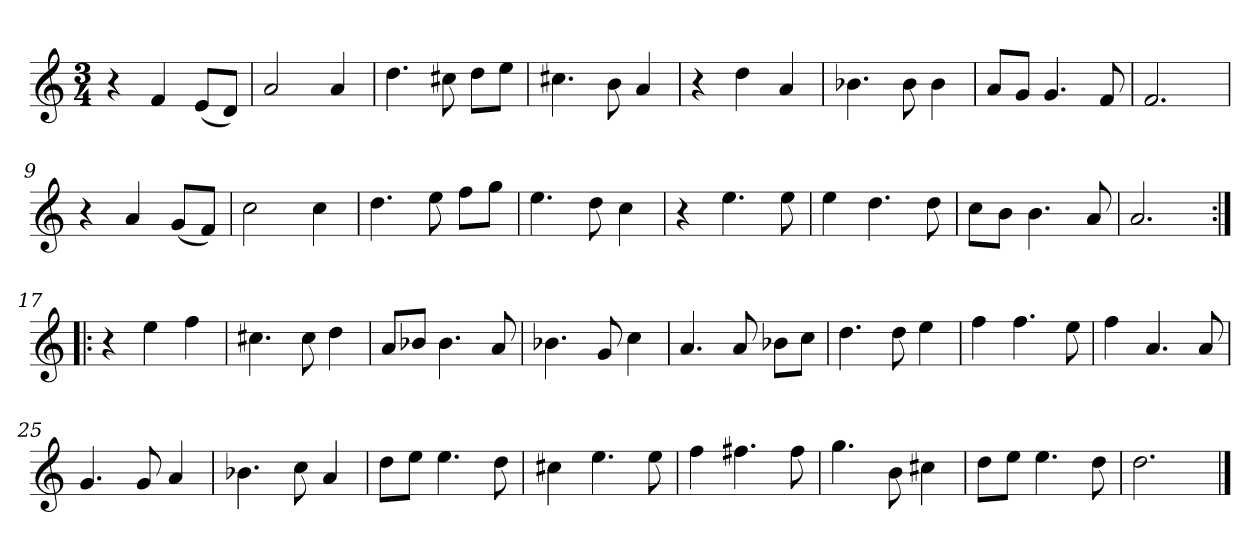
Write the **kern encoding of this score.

**kern
*part1
*staff1
*clefG2
*k[]
*D:dor
*M3/4
*MM120
=1
4r
4f
(8e/L
8d/J)
=2
2a
4a
=3
4.dd
8cc#X
8dd\L
8ee\J
=4
4.cc#X
8b
4a
=5
4r
4dd
4a
=6
4.b-X
8b-
4b-
=7
8a/L
8g/J
4.g
8f
=8
2.f
=9
4r
4a
(8g/L
8f/J)
=10
2cc
4cc
=11
4.dd
8ee
8ff\L
8gg\J
=12
4.ee
8dd
4cc
=13
4r
4.ee
8ee
=14
4ee
4.dd
8dd
=15
8cc\L
8b\J
4.b
8a
=16
2.a
=17:|!|:
4r
4ee
4ff
=18
4.cc#X
8cc#
4dd
=19
8a/L
8b-X/J
4.b-
8a
=20
4.b-X
8g
4cc
=21
4.a
8a
8b-X\L
8cc\J
=22
4.dd
8dd
4ee
=23
4ff
4.ff
8ee
=24
4ff
4.a
8a
=25
4.g
8g
4a
=26
4.b-X
8cc
4a
=27
8dd\L
8ee\J
4.ee
8dd
=28
4cc#X
4.ee
8ee
=29
4ff
4.ff#X
8ff#
=30
4.gg
8b
4cc#X
=31
8dd\L
8ee\J
4.ee
8dd
=32
2.dd
==
*-
